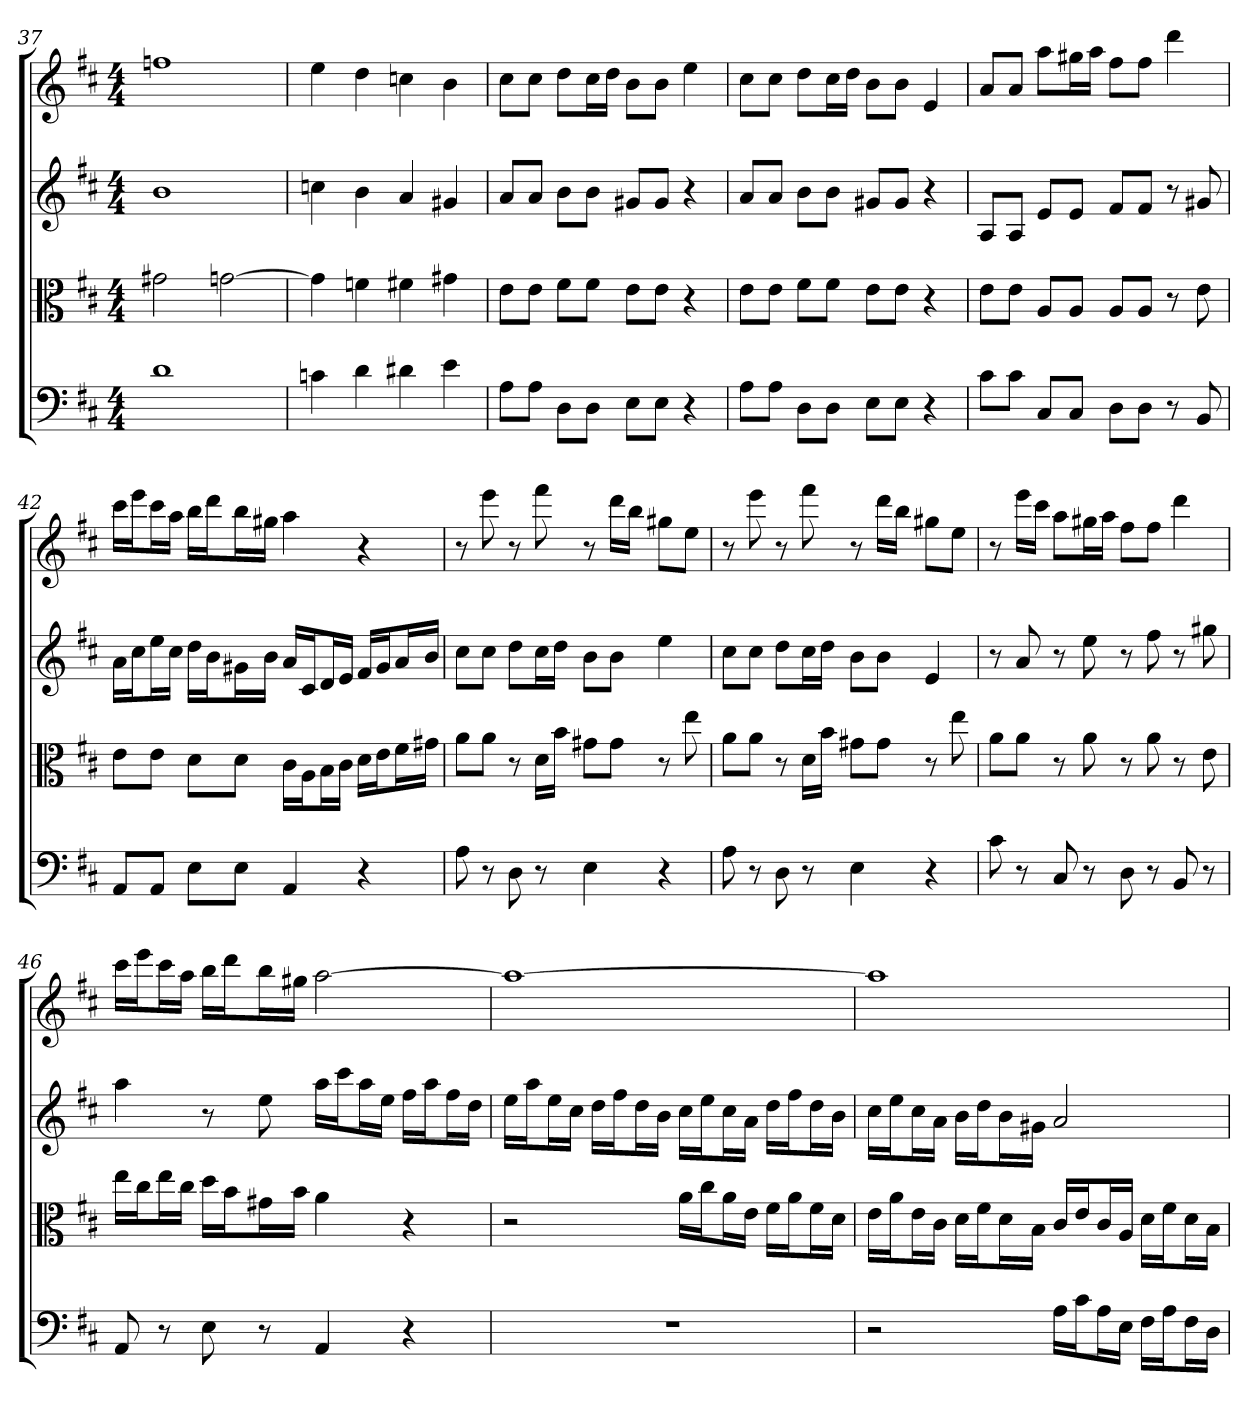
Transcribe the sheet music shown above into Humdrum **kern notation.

**kern	**kern	**kern	**kern
*part4	*part3	*part2	*part1
*staff4	*staff3	*staff2	*staff1
*clefF4	*clefC3	*	*
*k[f#c#]	*k[f#c#]	*k[f#c#]	*k[f#c#]
*D:	*D:	*D:	*D:
*M4/4	*M4/4	*M4/4	*M4/4
=37	=37	=37	=37
1d	2g#X	1b	1ffn
.	[2gn	.	.
=38	=38	=38	=38
4cn	4g]	4ccn	4ee
4d	4fn	4b	4dd
4d#X	4f#X	4a	4ccn
4e	4g#X	4g#X	4b
=39	=39	=39	=39
8A\L	8e\L	8aL	8cc#L
8A\J	8e\J	8aJ	8cc#J
8D\L	8f#\L	8bL	8ddL
8D\J	8f#\J	8bJ	16cc#L
.	.	.	16ddJJ
8E\L	8e\L	8g#XL	8bL
8E\J	8e\J	8g#J	8bJ
4r	4r	4r	4ee
=40	=40	=40	=40
8A\L	8e\L	8aL	8cc#L
8A\J	8e\J	8aJ	8cc#J
8D\L	8f#\L	8bL	8ddL
8D\J	8f#\J	8bJ	16cc#L
.	.	.	16ddJJ
8E\L	8e\L	8g#XL	8bL
8E\J	8e\J	8g#J	8bJ
4r	4r	4r	4e
=41	=41	=41	=41
8c#\L	8e\L	8AL	8aL
8c#\J	8e\J	8AJ	8aJ
8C#/L	8A/L	8eL	8aaL
8C#/J	8A/J	8eJ	16gg#XL
.	.	.	16aaJJ
8D\L	8A/L	8f#L	8ff#L
8D\J	8A/J	8f#J	8ff#J
8r	8r	8r	4ddd
8BB	8e	8g#X	.
=42	=42	=42	=42
8AA/L	8e\L	16aLL	16ccc#LL
.	.	16cc#J	16eeeJ
8AA/J	8e\J	16eeL	16ccc#L
.	.	16cc#JJ	16aaJJ
8E\L	8d\L	16ddLL	16bbLL
.	.	16bJ	16dddJ
8E\J	8d\J	16g#XL	16bbL
.	.	16bJJ	16gg#XJJ
4AA	16c#\LL	16aLL	4aa
.	16A\J	16c#J	.
.	16B\L	16dL	.
.	16c#\JJ	16eJJ	.
4r	16d\LL	16f#LL	4r
.	16e\J	16g#J	.
.	16f#\L	16aL	.
.	16g#X\JJ	16bJJ	.
=43	=43	=43	=43
8A	8a\L	8cc#L	8r
8r	8a\J	8cc#J	8eee
8D	8r	8ddL	8r
8r	16d\LL	16cc#L	8fff#
.	16b\JJ	16ddJJ	.
4E	8g#X\L	8bL	8r
.	8g#\J	8bJ	16dddLL
.	.	.	16bbJJ
4r	8r	4ee	8gg#XL
.	8ee	.	8eeJ
=44	=44	=44	=44
8A	8a\L	8cc#L	8r
8r	8a\J	8cc#J	8eee
8D	8r	8ddL	8r
8r	16d\LL	16cc#L	8fff#
.	16b\JJ	16ddJJ	.
4E	8g#X\L	8bL	8r
.	8g#\J	8bJ	16dddLL
.	.	.	16bbJJ
4r	8r	4e	8gg#XL
.	8ee	.	8eeJ
=45	=45	=45	=45
8c#	8a\L	8r	8r
8r	8a\J	8a	16eeeLL
.	.	.	16ccc#JJ
8C#	8r	8r	8aaL
8r	8a	8ee	16gg#XL
.	.	.	16aaJJ
8D	8r	8r	8ff#L
8r	8a	8ff#	8ff#J
8BB	8r	8r	4ddd
8r	8e	8gg#X	.
=46	=46	=46	=46
8AA	16ee\LL	4aa	16ccc#LL
.	16cc#\J	.	16eeeJ
8r	16ee\L	.	16ccc#L
.	16cc#\JJ	.	16aaJJ
8E	16dd\LL	8r	16bbLL
.	16b\J	.	16dddJ
8r	16g#X\L	8ee	16bbL
.	16b\JJ	.	16gg#XJJ
4AA	4a	16aaLL	[2aa
.	.	16ccc#J	.
.	.	16aaL	.
.	.	16eeJJ	.
4r	4r	16ff#LL	.
.	.	16aaJ	.
.	.	16ff#L	.
.	.	16ddJJ	.
=47	=47	=47	=47
1r	2r	16eeLL	1aa_
.	.	16aaJ	.
.	.	16eeL	.
.	.	16cc#JJ	.
.	.	16ddLL	.
.	.	16ff#J	.
.	.	16ddL	.
.	.	16bJJ	.
.	16a\LL	16cc#LL	.
.	16cc#\J	16eeJ	.
.	16a\L	16cc#L	.
.	16e\JJ	16aJJ	.
.	16f#\LL	16ddLL	.
.	16a\J	16ff#J	.
.	16f#\L	16ddL	.
.	16d\JJ	16bJJ	.
=48	=48	=48	=48
2r	16e\LL	16cc#LL	1aa]
.	16a\J	16eeJ	.
.	16e\L	16cc#L	.
.	16c#\JJ	16aJJ	.
.	16d\LL	16bLL	.
.	16f#\J	16ddJ	.
.	16d\L	16bL	.
.	16B\JJ	16g#XJJ	.
16A\LL	16c#/LL	2a	.
16c#\J	16e/J	.	.
16A\L	16c#/L	.	.
16E\JJ	16A/JJ	.	.
16F#\LL	16d\LL	.	.
16A\J	16f#\J	.	.
16F#\L	16d\L	.	.
16D\JJ	16B\JJ	.	.
=	=	=	=
*-	*-	*-	*-
